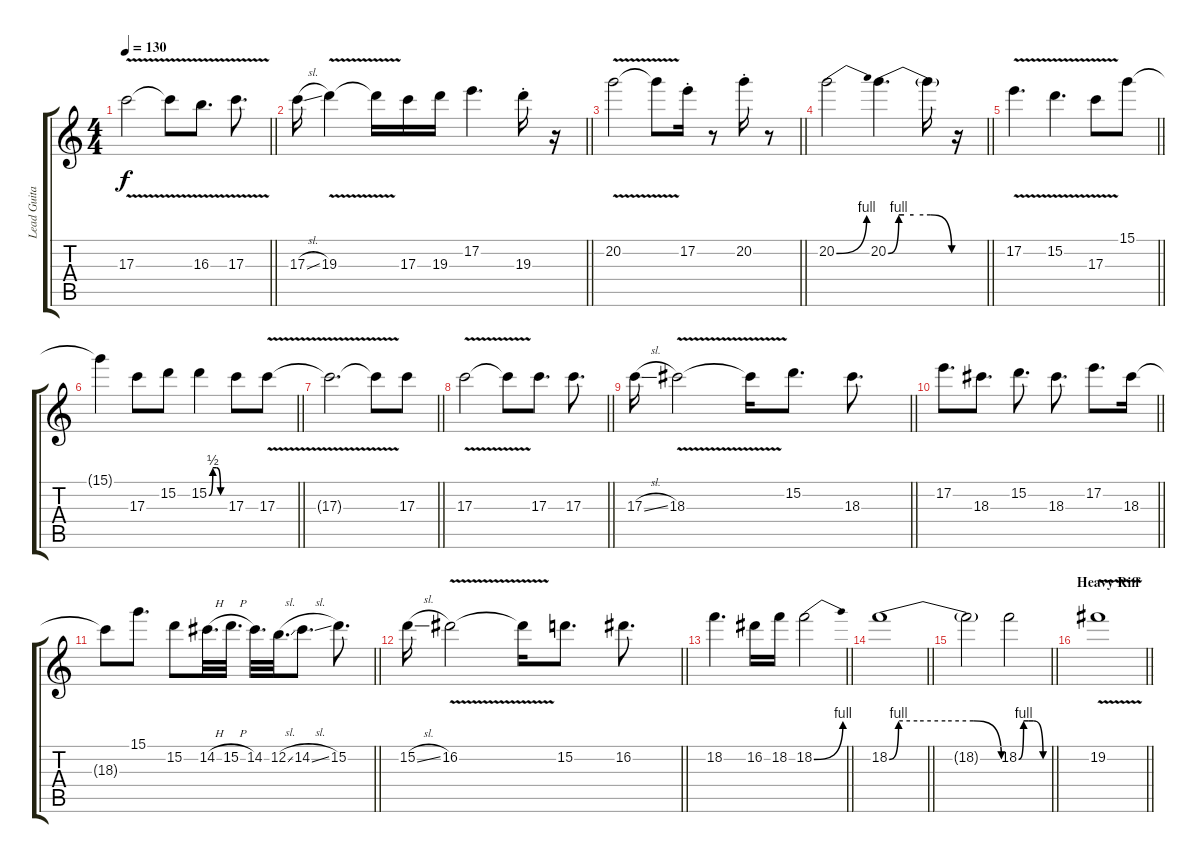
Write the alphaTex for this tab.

\track ("Lead Guitar" "Lead Guita") {instrument distortionguitar}
\staff {score tabs}
\tuning (E4 B3 G3 D3 A2 E2) {hide}
\ts (4 4)
\tempo 130
\clef g2
\barLineRight lightlight
\ks c
17.3{v}.2{dy f} 17.3{t}.8 16.3{v}.8{d} 17.3{v}.8{d} |
\barLineRight lightlight
17.3{sl}.16 19.3{v}.4 19.3{t}.16 17.3.16 19.3.16 17.2.4{d} 19.3{st}.16 r.16 |
\barLineRight lightlight
20.2{v}.2 20.2{t}.8 17.2{st}.16 r.8 20.2{st}.16 r.8 |
\barLineRight lightlight
20.2{be (bend 0 0 60 4)}.2 20.2{be (custom 0 0 10 4 15 4 24 4 40 4 60 0)}.4{d} 20.2{t}.16 r.16 |
\barLineRight lightlight
17.2{v}.4{d} 15.2{v}.4{d} 17.3{v}.8 15.1.8 |
\barLineRight lightlight
15.1{t}.4 17.3.8 15.2.8 15.2{be (custom 0 0 15 2 30 2 45 0 60 0)}.4 17.3.8 17.3{v}.8 |
\barLineRight lightlight
17.3{v t}.2{d} 17.3{t}.8 17.3.8 |
\barLineRight lightlight
17.3{v}.2 17.3{t}.8 17.3.8{d} 17.3.8{d} |
\barLineRight lightlight
17.3{sl}.16 18.3{v}.2 18.3{t}.16 15.2.8{d} 18.3.8{d} |
\barLineRight lightlight
17.2.8{d} 18.3.8{d} 15.2.8{d} 18.3.8{d} 17.2.8{d} 18.3.16 |
\barLineRight lightlight
18.3{t}.8 15.1.8{d} 15.2.8 14.2{h}.32{d} 15.2{h}.32{d} 14.2.32{d} 12.2{sl}.32{d} 14.2{sl}.8{d} 15.2.8{d} |
\barLineRight lightlight
15.2{sl}.16 16.2{v}.2 16.2{t}.16 15.2.8{d} 16.2.8{d} |
\barLineRight lightlight
18.2.4{d} 16.2.16 18.2.16 18.2{be (bend 0 0 60 4)}.2 |
\barLineRight lightlight
18.2{be (custom 0 0 5 4 15 4 30 4 45 4 60 0)}.1 |
\barLineRight lightlight
18.2{t}.2 18.2{be (custom 0 0 10 4 20 4 30 4 50 0 60 0)}.2 |
\section ("" "Heavy Riff")
\barLineRight lightlight
19.2{v}.1
